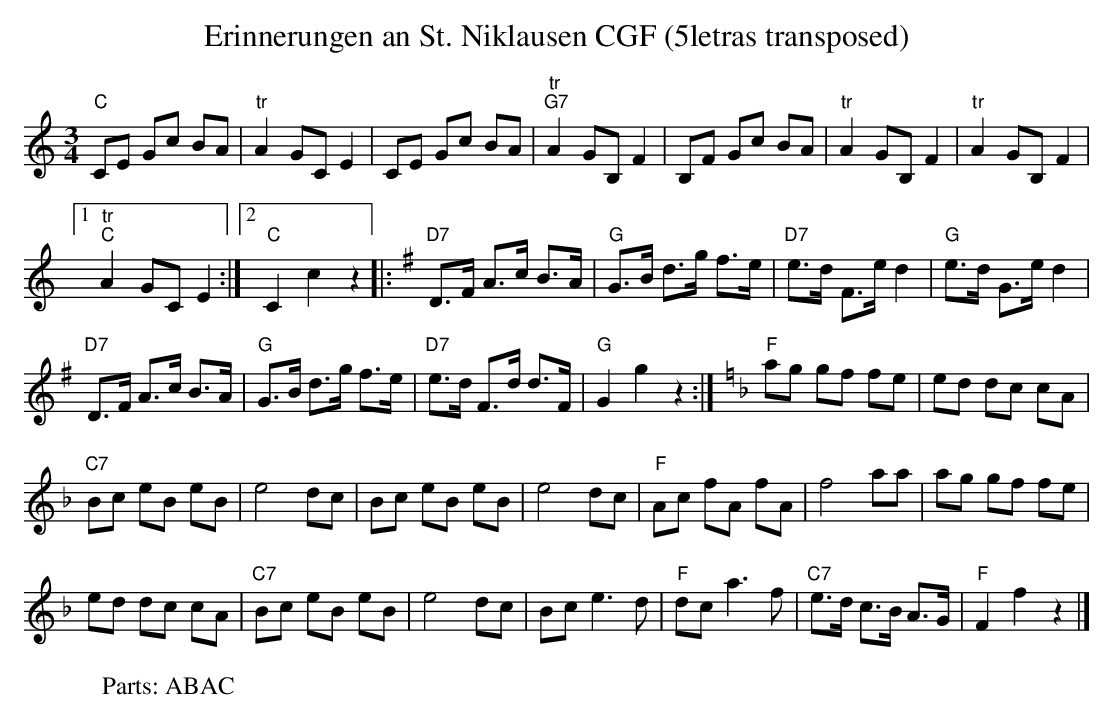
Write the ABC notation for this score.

X:1
T:Erinnerungen an St. Niklausen CGF (5letras transposed)
M:3/4
L:1/8
K:C transpose=3 %%MIDI gchordon
"C"CE Gc BA | "tr"A2GCE2 | CE Gc BA | "tr""G7"A2 GB,F2 | B,F Gc BA | "tr"A2 GB,F2 | "tr"A2 GB,F2 |1
"tr""C"A2 GCE2 :|2 "C"C2c2z2 |: [K:G] "D7"D>F A>c B>A | "G"G>B d>g f>e | "D7"e>d F>ed2 | "G"e>d G>ed2 |
"D7"D>F A>c B>A | "G"G>B d>g f>e | "D7"e>d F>d d>F | "G"G2g2z2 :| [K:F] "F"ag gf fe | ed dc cA |
"C7"Bc eB eB | e4dc | Bc eB eB | e4dc | "F"Ac fA fA | f4aa | ag gf fe |
ed dc cA | "C7"Bc eB eB | e4dc | Bce3d | "F"dc a3f | "C7"e>d c>B A>G | "F"F2f2z2 |]
W:Parts: ABAC
